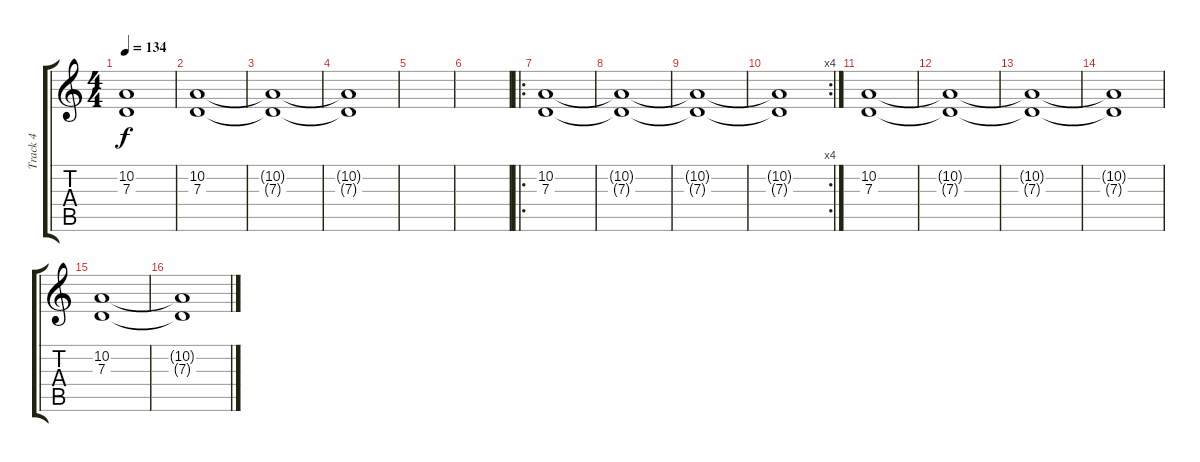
\track ("Track 4" "Track 4") {instrument violin}
\staff {score tabs}
\tuning (E4 B3 G3 D3 A2 E2) {hide}
\ts (4 4)
\tempo 134
\clef g2
\ks c
(10.2{t} 7.3{t}).1{dy f} |
(10.2 7.3).1 |
(10.2{t} 7.3{t}).1 |
(10.2{t} 7.3{t}).1 |
|
|
\ro
(10.2 7.3).1 |
(10.2{t} 7.3{t}).1 |
(10.2{t} 7.3{t}).1 |
\rc 4
(10.2{t} 7.3{t}).1 |
(10.2 7.3).1 |
(10.2{t} 7.3{t}).1 |
(10.2{t} 7.3{t}).1 |
(10.2{t} 7.3{t}).1 |
(10.2 7.3).1 |
(10.2{t} 7.3{t}).1
